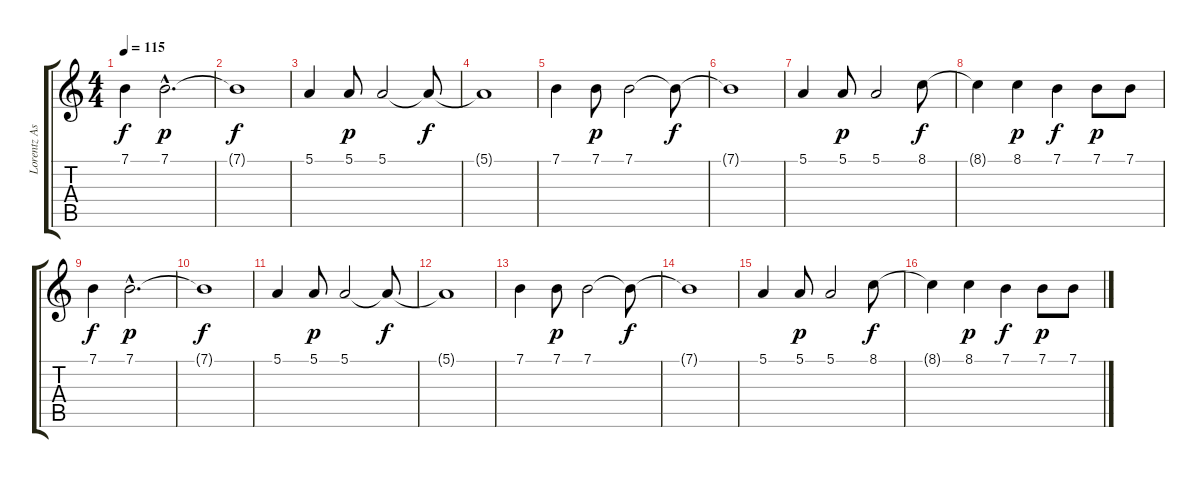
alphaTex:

\track ("Lorentz Aspen - Keyboards" "Lorentz As") {instrument electricgrandpiano}
\staff {score tabs}
\tuning (E4 B3 G3 D3 A2 E2) {hide}
\ts (4 4)
\tempo 115
\clef g2
\ks c
7.1.4{dy f} 7.1{hac}.2{d dy p} |
7.1{t}.1{dy f} |
5.1.4 5.1.8{dy p} 5.1.2 5.1{t}.8{dy f} |
5.1{t}.1 |
7.1.4 7.1.8{dy p} 7.1.2 7.1{t}.8{dy f} |
7.1{t}.1 |
5.1.4 5.1.8{dy p} 5.1.2 8.1.8{dy f} |
8.1{t}.4 8.1.4{dy p} 7.1.4{dy f} 7.1.8{dy p} 7.1.8 |
7.1.4{dy f} 7.1{hac}.2{d dy p} |
7.1{t}.1{dy f} |
5.1.4 5.1.8{dy p} 5.1.2 5.1{t}.8{dy f} |
5.1{t}.1 |
7.1.4 7.1.8{dy p} 7.1.2 7.1{t}.8{dy f} |
7.1{t}.1 |
5.1.4 5.1.8{dy p} 5.1.2 8.1.8{dy f} |
8.1{t}.4 8.1.4{dy p} 7.1.4{dy f} 7.1.8{dy p} 7.1.8
